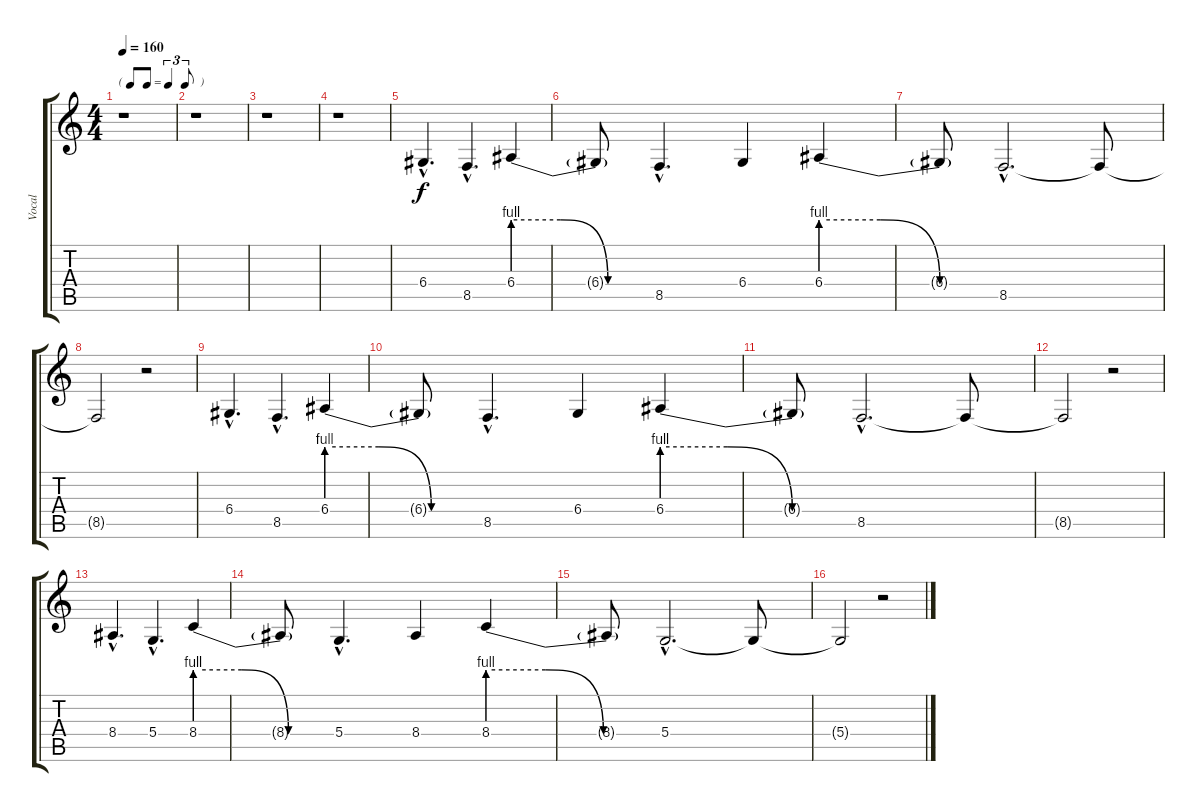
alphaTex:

\track ("Vocal" "Vocal") {instrument baritonesax}
\staff {score tabs}
\tuning (E4 B3 G3 D3 A2 E2) {hide}
\ts (4 4)
\tf triplet8th
\tempo 160
\clef g2
\ks c
r.1{dy f} |
r.1 |
r.1 |
r.1 |
6.4{hac}.4{d} 8.5{hac}.4{d} 6.4{be (custom 0 4 20 4 40 0 60 0)}.4 |
6.4{t}.8 8.5{hac}.4{d} 6.4.4 6.4{be (custom 0 4 20 4 40 0 60 0)}.4 |
6.4{t}.8 8.5{hac}.2{d} 8.5{t}.8 |
8.5{t}.2 r.2 |
6.4{hac}.4{d} 8.5{hac}.4{d} 6.4{be (custom 0 4 20 4 40 0 60 0)}.4 |
6.4{t}.8 8.5{hac}.4{d} 6.4.4 6.4{be (custom 0 4 20 4 40 0 60 0)}.4 |
6.4{t}.8 8.5{hac}.2{d} 8.5{t}.8 |
8.5{t}.2 r.2 |
8.4{hac}.4{d} 5.4{hac}.4{d} 8.4{be (custom 0 4 20 4 40 0 60 0)}.4 |
8.4{t}.8 5.4{hac}.4{d} 8.4.4 8.4{be (custom 0 4 20 4 40 0 60 0)}.4 |
8.4{t}.8 5.4{hac}.2{d} 5.4{t}.8 |
5.4{t}.2 r.2
